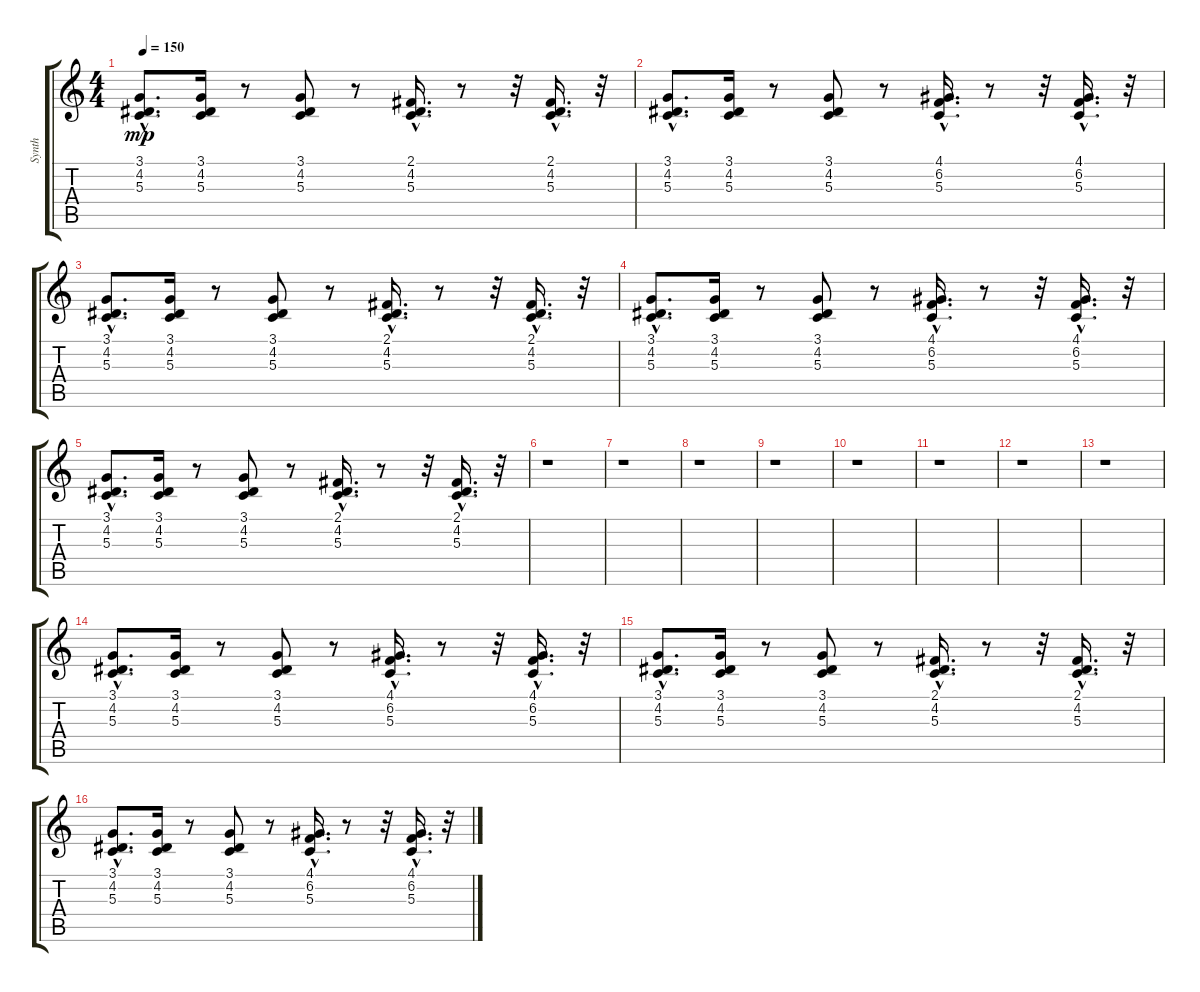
\track ("Synth" "Synth") {instrument drawbarorgan}
\staff {score tabs}
\tuning (E4 B3 G3 D3 A2 E2) {hide}
\ts (4 4)
\tempo 150
\clef g2
\ks c
(3.1{hac} 4.2{hac} 5.3{hac}).8{d dy mp} (3.1 4.2 5.3).16 r.8 (3.1 4.2 5.3).8 r.8 (2.1{hac} 4.2{hac} 5.3{hac}).16{d} r.8 r.32 (2.1{hac} 4.2{hac} 5.3{hac}).16{d} r.32 |
(3.1{hac} 4.2{hac} 5.3{hac}).8{d} (3.1 4.2 5.3).16 r.8 (3.1 4.2 5.3).8 r.8 (4.1{hac} 6.2{hac} 5.3{hac}).16{d} r.8 r.32 (4.1{hac} 6.2{hac} 5.3{hac}).16{d} r.32 |
(3.1{hac} 4.2{hac} 5.3{hac}).8{d} (3.1 4.2 5.3).16 r.8 (3.1 4.2 5.3).8 r.8 (2.1{hac} 4.2{hac} 5.3{hac}).16{d} r.8 r.32 (2.1{hac} 4.2{hac} 5.3{hac}).16{d} r.32 |
(3.1{hac} 4.2{hac} 5.3{hac}).8{d} (3.1 4.2 5.3).16 r.8 (3.1 4.2 5.3).8 r.8 (4.1{hac} 6.2{hac} 5.3{hac}).16{d} r.8 r.32 (4.1{hac} 6.2{hac} 5.3{hac}).16{d} r.32 |
(3.1{hac} 4.2{hac} 5.3{hac}).8{d} (3.1 4.2 5.3).16 r.8 (3.1 4.2 5.3).8 r.8 (2.1{hac} 4.2{hac} 5.3{hac}).16{d} r.8 r.32 (2.1{hac} 4.2{hac} 5.3{hac}).16{d} r.32 |
r.1 |
r.1 |
r.1 |
r.1 |
r.1 |
r.1 |
r.1 |
r.1 |
(3.1{hac} 4.2{hac} 5.3{hac}).8{d} (3.1 4.2 5.3).16 r.8 (3.1 4.2 5.3).8 r.8 (4.1{hac} 6.2{hac} 5.3{hac}).16{d} r.8 r.32 (4.1{hac} 6.2{hac} 5.3{hac}).16{d} r.32 |
(3.1{hac} 4.2{hac} 5.3{hac}).8{d} (3.1 4.2 5.3).16 r.8 (3.1 4.2 5.3).8 r.8 (2.1{hac} 4.2{hac} 5.3{hac}).16{d} r.8 r.32 (2.1{hac} 4.2{hac} 5.3{hac}).16{d} r.32 |
(3.1{hac} 4.2{hac} 5.3{hac}).8{d} (3.1 4.2 5.3).16 r.8 (3.1 4.2 5.3).8 r.8 (4.1{hac} 6.2{hac} 5.3{hac}).16{d} r.8 r.32 (4.1{hac} 6.2{hac} 5.3{hac}).16{d} r.32
